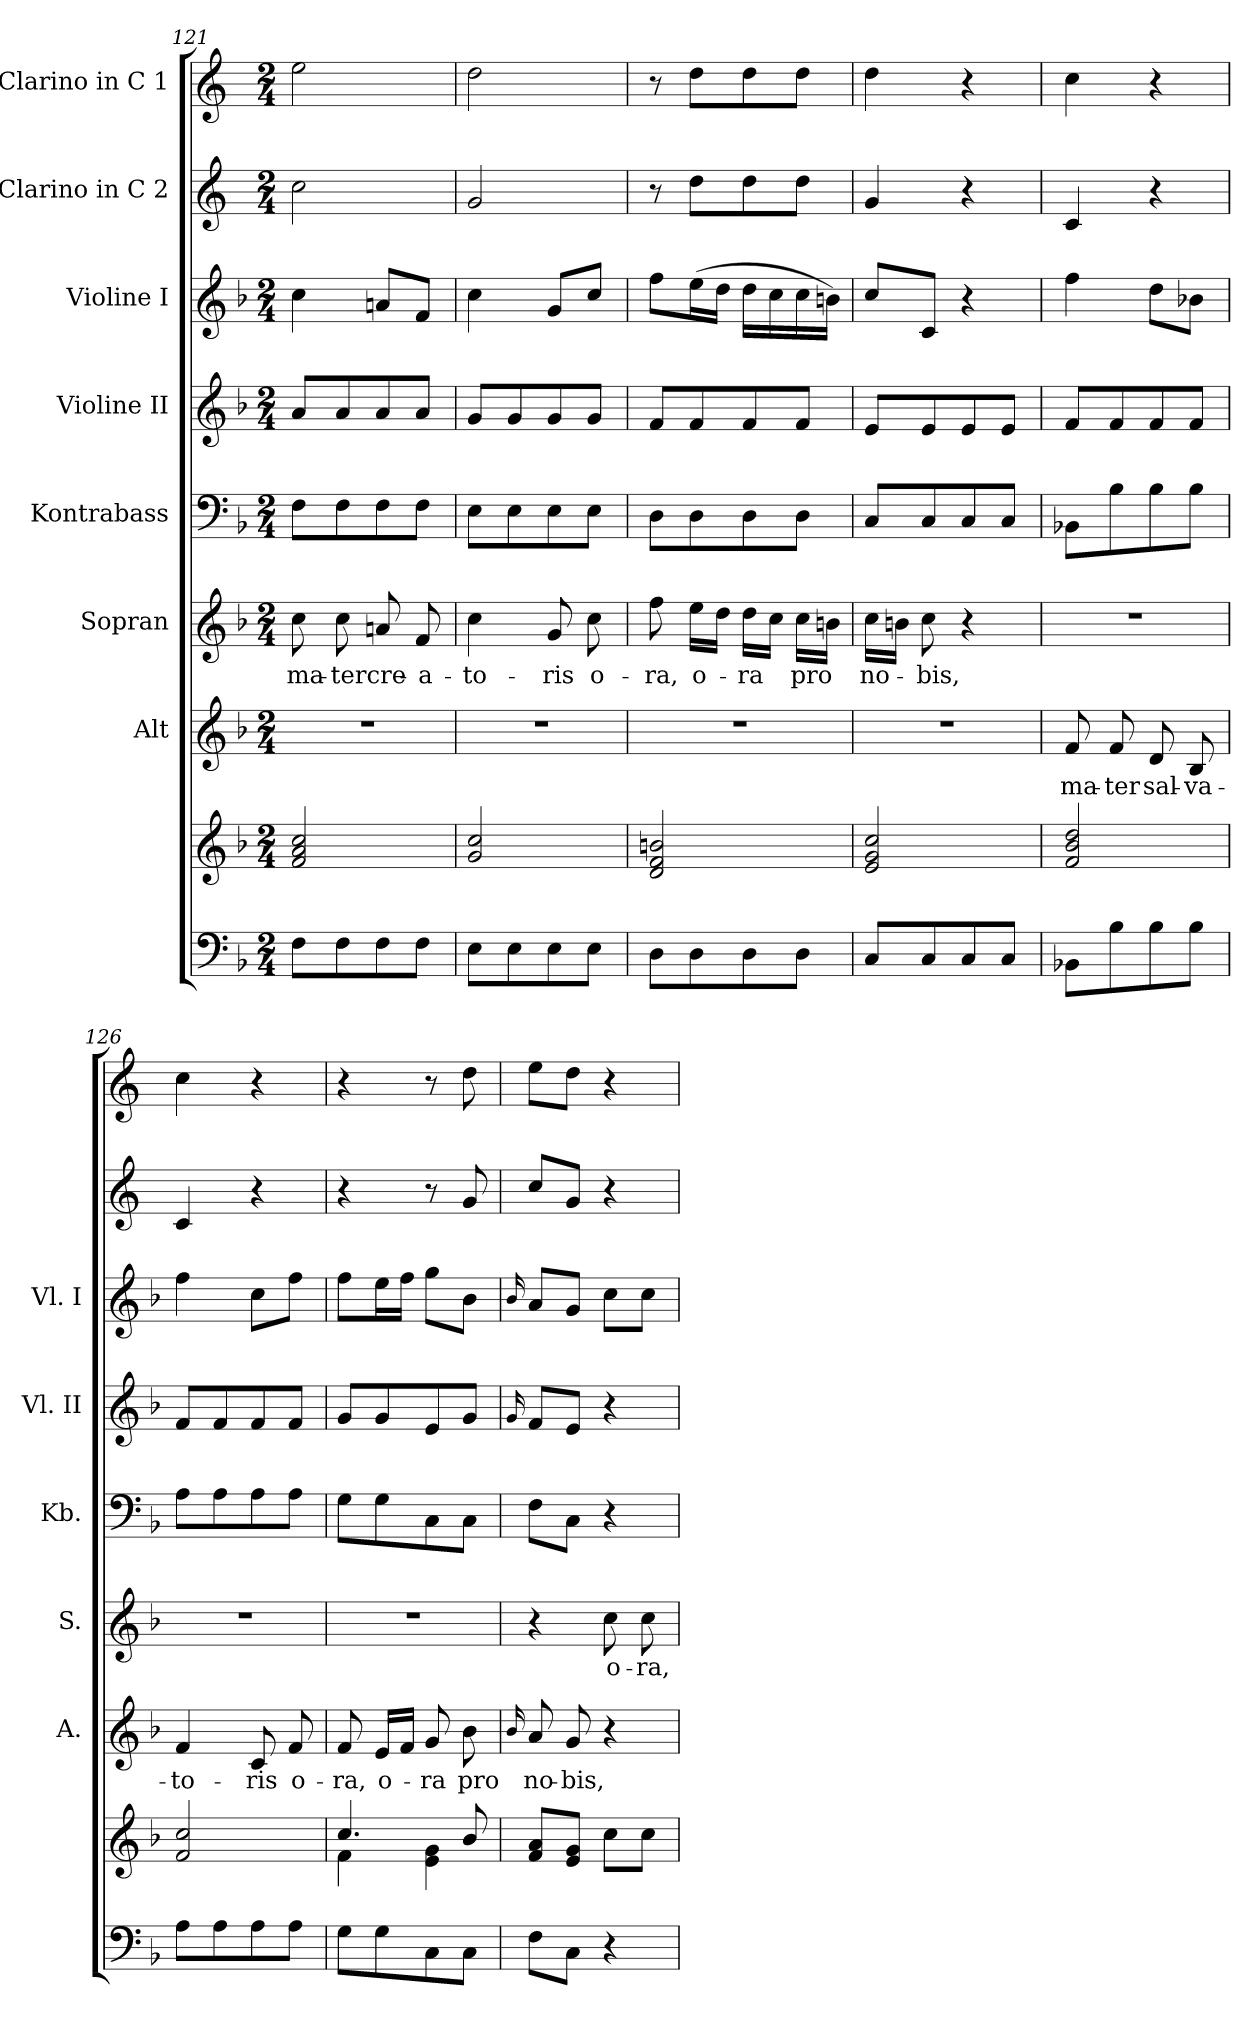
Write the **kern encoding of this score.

**kern	**kern	**kern	**text	**kern	**text	**kern	**kern	**kern	**kern	**kern
*part8	*part8	*part7	*part7	*part6	*part6	*part5	*part4	*part3	*part2	*part1
*staff9	*staff8	*staff7	*staff7	*staff6	*staff6	*staff5	*staff4	*staff3	*staff2	*staff1
*	*	*I"Alt	*	*I"Sopran	*	*I"Kontrabass	*I"Violine II	*I"Violine I	*I"Clarino in C 2	*I"Clarino in C 1
*	*	*I'A.	*	*I'S.	*	*I'Kb.	*I'Vl. II	*I'Vl. I	*	*
!!LO:LB:g=z
*clefF4	*clefG2	*clefG2	*	*clefG2	*	*clefF4	*clefG2	*clefG2	*clefG2	*clefG2
*	*	*	*	*	*	*ITrd7c12	*	*	*ITrd4c7	*ITrd4c7
*k[b-]	*k[b-]	*k[b-]	*	*k[b-]	*	*k[b-]	*k[b-]	*k[b-]	*k[b-]	*k[b-]
*F:	*F:	*F:	*	*F:	*	*F:	*F:	*F:	*F:	*F:
*M2/4	*M2/4	*M2/4	*	*M2/4	*	*M2/4	*M2/4	*M2/4	*M2/4	*M2/4
=121	=121	=121	=121	=121	=121	=121	=121	=121	=121	=121
!	!	!	!	!	!LO:LY:b	!	!	!	!	!
8F\L	2f/ 2a/ 2cc/	2r	.	8cc\	ma-	8FF\L	8a/L	4cc\	2f\	2a\
!	!	!	!	!	!LO:LY:b	!	!	!	!	!
8F\	.	.	.	8cc\	-ter	8FF\	8a/	.	.	.
!	!	!	!	!	!LO:LY:b	!	!	!	!	!
8F\	.	.	.	8an/	cre-	8FF\	8a/	8an/L	.	.
!	!	!	!	!	!LO:LY:b	!	!	!	!	!
8F\J	.	.	.	8f/	-a-	8FF\J	8a/J	8f/J	.	.
=122	=122	=122	=122	=122	=122	=122	=122	=122	=122	=122
!	!	!	!	!	!LO:LY:b	!	!	!	!	!
8E\L	2g/ 2cc/	2r	.	4cc\	-to-	8EE\L	8g/L	4cc\	2c/	2g\
8E\	.	.	.	.	.	8EE\	8g/	.	.	.
!	!	!	!	!	!LO:LY:b	!	!	!	!	!
8E\	.	.	.	8g/	-ris	8EE\	8g/	8g/L	.	.
!	!	!	!	!	!LO:LY:b	!	!	!	!	!
8E\J	.	.	.	8cc\	o-	8EE\J	8g/J	8cc/J	.	.
=123	=123	=123	=123	=123	=123	=123	=123	=123	=123	=123
!	!	!	!	!	!LO:LY:b	!	!	!	!	!
8D\L	2d/ 2f/ 2bn/	2r	.	8ff\	-ra,	8DD\L	8f/L	8ff\L	8r	8r
!	!	!	!	!	!LO:LY:b	!	!	!	!	!
8D\	.	.	.	16ee\LL	o-	8DD\	8f/	(>16ee\L	8g\L	8g\L
.	.	.	.	16dd\JJ	.	.	.	16dd\JJ	.	.
!	!	!	!	!	!LO:LY:b	!	!	!	!	!
8D\	.	.	.	16dd\LL	-ra	8DD\	8f/	16dd\LL	8g\	8g\
.	.	.	.	16cc\JJ	.	.	.	16cc\	.	.
!	!	!	!	!	!LO:LY:b	!	!	!	!	!
8D\J	.	.	.	16cc\LL	pro	8DD\J	8f/J	16cc\	8g\J	8g\J
.	.	.	.	16bn\JJ	.	.	.	16bn\JJ)	.	.
=124	=124	=124	=124	=124	=124	=124	=124	=124	=124	=124
!	!	!	!	!	!LO:LY:b	!	!	!	!	!
8C/L	2e/ 2g/ 2cc/	2r	.	16cc\LL	no-	8CC/L	8e/L	8cc/L	4c/	4g\
.	.	.	.	16bn\JJ	.	.	.	.	.	.
!	!	!	!	!	!LO:LY:b	!	!	!	!	!
8C/	.	.	.	8cc\	-bis,	8CC/	8e/	8c/J	.	.
8C/	.	.	.	4r	.	8CC/	8e/	4r	4r	4r
8C/J	.	.	.	.	.	8CC/J	8e/J	.	.	.
=125	=125	=125	=125	=125	=125	=125	=125	=125	=125	=125
!	!	!	!LO:LY:b	!	!	!	!	!	!	!
8BB-X\L	2f/ 2b-/ 2dd/	8f/	ma-	2r	.	8BBB-X\L	8f/L	4ff\	4F/	4f\
!	!	!	!LO:LY:b	!	!	!	!	!	!	!
8B-\	.	8f/	-ter	.	.	8BB-\	8f/	.	.	.
!	!	!	!LO:LY:b	!	!	!	!	!	!	!
8B-\	.	8d/	sal-	.	.	8BB-\	8f/	8dd\L	4r	4r
!	!	!	!LO:LY:b	!	!	!	!	!	!	!
8B-\J	.	8B-/	-va-	.	.	8BB-\J	8f/J	8b-X\J	.	.
=126	=126	=126	=126	=126	=126	=126	=126	=126	=126	=126
!	!	!	!LO:LY:b	!	!	!	!	!	!	!
8A\L	2f/ 2cc/	4f/	-to-	2r	.	8AA\L	8f/L	4ff\	4F/	4f\
8A\	.	.	.	.	.	8AA\	8f/	.	.	.
!	!	!	!LO:LY:b	!	!	!	!	!	!	!
8A\	.	8c/	-ris	.	.	8AA\	8f/	8cc\L	4r	4r
!	!	!	!LO:LY:b	!	!	!	!	!	!	!
8A\J	.	8f/	o-	.	.	8AA\J	8f/J	8ff\J	.	.
=127	=127	=127	=127	=127	=127	=127	=127	=127	=127	=127
*	*^	*	*	*	*	*	*	*	*	*
!	!	!	!	!LO:LY:b	!	!	!	!	!	!	!
8G\L	4.cc/	4f\	8f/	-ra,	2r	.	8GG\L	8g/L	8ff\L	4r	4r
!	!	!	!	!LO:LY:b	!	!	!	!	!	!	!
8G\	.	.	16e/LL	o-	.	.	8GG\	8g/	16ee\L	.	.
.	.	.	16f/JJ	.	.	.	.	.	16ff\JJ	.	.
!	!	!	!	!LO:LY:b	!	!	!	!	!	!	!
8C\	.	4e\ 4g\	8g/	-ra	.	.	8CC\	8e/	8gg\L	8r	8r
!	!	!	!	!LO:LY:b	!	!	!	!	!	!	!
8C\J	8b-/	.	8b-\	pro	.	.	8CC\J	8g/J	8b-\J	8c/	8g\
*	*v	*v	*	*	*	*	*	*	*	*	*
=128	=128	=128	=128	=128	=128	=128	=128	=128	=128	=128
.	.	16qqb-/	.	.	.	.	16qqg/	16qqb-/	.	.
!	!	!	!LO:LY:b	!	!	!	!	!	!	!
8F\L	8f/ 8a/L	8a/	no-	4r	.	8FF\L	8f/L	8a/L	8f/L	8a\L
!	!	!	!LO:LY:b	!	!	!	!	!	!	!
8C\J	8e/ 8g/J	8g/	-bis,	.	.	8CC\J	8e/J	8g/J	8c/J	8g\J
!	!	!	!	!	!LO:LY:b	!	!	!	!	!
4r	8cc\L	4r	.	8cc\	o-	4r	4r	8cc\L	4r	4r
!	!	!	!	!	!LO:LY:b	!	!	!	!	!
.	8cc\J	.	.	8cc\	-ra,	.	.	8cc\J	.	.
=	=	=	=	=	=	=	=	=	=	=
*-	*-	*-	*-	*-	*-	*-	*-	*-	*-	*-
